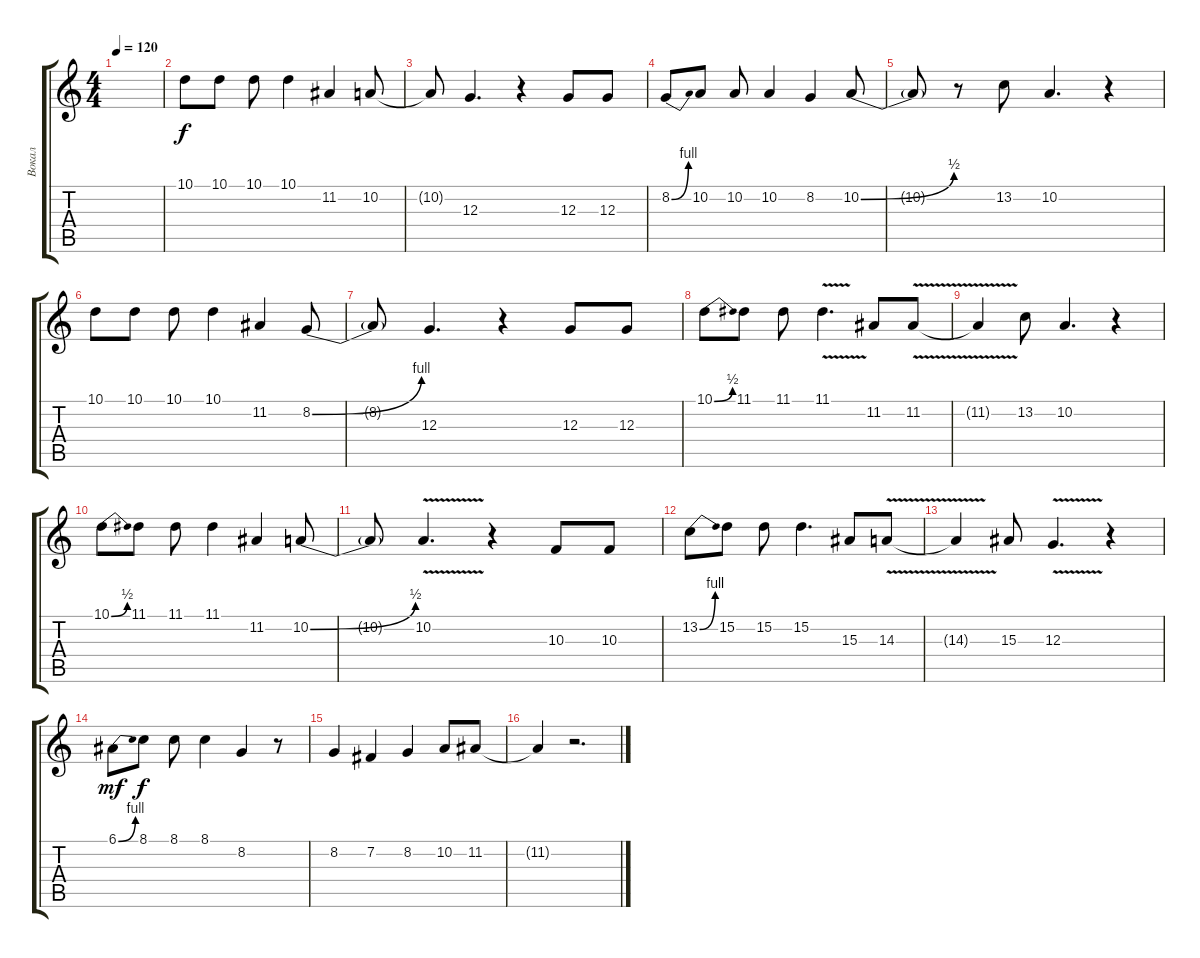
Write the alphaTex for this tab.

\track ("Вокал" "Вокал") {instrument clarinet}
\staff {score tabs}
\tuning (E4 B3 G3 D3 A2 E2) {hide}
\ts (4 4)
\tempo 120
\clef g2
\ks c
|
10.1.8 10.1.8 10.1.8 10.1.4 11.2.4 10.2.8 |
10.2{t}.8 12.3.4{d} r.4 12.3.8 12.3.8 |
8.2{be (bend 0 0 60 4)}.8 10.2.8 10.2.8 10.2.4 8.2.4 10.2{be (bend 0 0 60 2)}.8 |
10.2{t}.8 r.8 13.2.8 10.2.4{d} r.4 |
10.1.8 10.1.8 10.1.8 10.1.4 11.2.4 8.2{be (bend 0 0 60 4)}.8 |
8.2{t}.8 12.3.4{d} r.4 12.3.8 12.3.8 |
10.1{be (bend 0 0 60 2)}.8 11.1.8 11.1.8 11.1{v}.4{d} 11.2.8 11.2{v}.8 |
11.2{t}.4 13.2.8 10.2.4{d} r.4 |
10.1{be (bend 0 0 60 2)}.8 11.1.8 11.1.8 11.1.4 11.2.4 10.2{be (bend 0 0 60 2)}.8 |
10.2{t}.8 10.2{v}.4{d} r.4 10.3.8 10.3.8 |
13.2{be (bend 0 0 60 4)}.8 15.2.8 15.2.8 15.2.4{d} 15.3.8 14.3{v}.8 |
14.3{t}.4 15.3.8 12.3{v}.4{d} r.4 |
6.1{be (bend 0 0 60 4)}.8{dy mf} 8.1.8{dy f} 8.1.8 8.1.4 8.2.4 r.8 |
8.2.4 7.2.4 8.2.4 10.2.8 11.2.8 |
11.2{t}.4 r.2{d}
